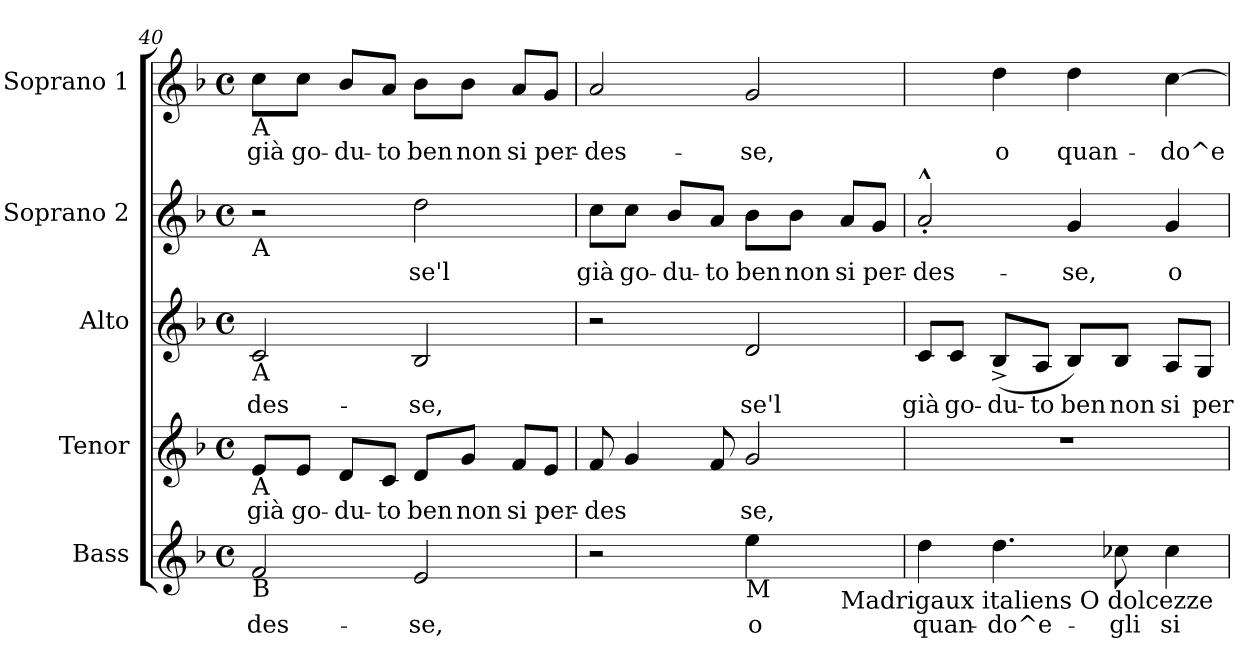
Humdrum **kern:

**kern	**text	**kern	**text	**kern	**text	**kern	**text	**kern	**text
*part5	*part5	*part4	*part4	*part3	*part3	*part2	*part2	*part1	*part1
*staff5	*staff5	*staff4	*staff4	*staff3	*staff3	*staff2	*staff2	*staff1	*staff1
*I"Bass	*	*I"Tenor	*	*I"Alto	*	*I"Soprano 2	*	*I"Soprano 1	*
!!LO:PB:g=z
*k[b-]	*	*k[b-]	*	*k[b-]	*	*k[b-]	*	*k[b-]	*
*F:	*	*F:	*	*F:	*	*F:	*	*F:	*
*M4/4	*	*M4/4	*	*M4/4	*	*M4/4	*	*M4/4	*
*met(c)	*	*met(c)	*	*met(c)	*	*met(c)	*	*met(c)	*
=40	=40	=40	=40	=40	=40	=40	=40	=40	=40
!	!	!	!	!	!	!	!	!LO:TX:b:t=A	!
!	!	!	!	!	!	!LO:TX:b:t=A	!	!	!
!	!	!	!	!LO:TX:b:t=A	!	!	!	!	!
!	!	!LO:TX:b:t=A	!	!	!	!	!	!	!
!LO:TX:b:t=B	!	!	!	!	!	!	!	!	!
!	!LO:LY:b:rj	!	!LO:LY:b:rj	!	!LO:LY:b:rj	!	!	!	!LO:LY:b:rj
2f/	-des-	8e/L	già	2c/	-des-	2r	.	8cc\L	già
!	!	!	!LO:LY:b:rj	!	!	!	!	!	!LO:LY:b:rj
.	.	8e/J	go-	.	.	.	.	8cc\J	go-
!	!	!	!LO:LY:b:rj	!	!	!	!	!	!LO:LY:b:rj
.	.	8d/L	-du-	.	.	.	.	8b-/L	-du-
!	!	!	!LO:LY:b:rj	!	!	!	!	!	!LO:LY:b:rj
.	.	8c/J	-to	.	.	.	.	8a/J	-to
!	!LO:LY:b:rj	!	!LO:LY:b:rj	!	!LO:LY:b:rj	!	!LO:LY:b:rj	!	!LO:LY:b:rj
2e/	-se,	8d/L	ben	2B-/	-se,	2dd\	se'l	8b-\L	ben
!	!	!	!LO:LY:b:rj	!	!	!	!	!	!LO:LY:b:rj
.	.	8g/J	non	.	.	.	.	8b-\J	non
!	!	!	!LO:LY:b:rj	!	!	!	!	!	!LO:LY:b:rj
.	.	8f/L	si	.	.	.	.	8a/L	si
!	!	!	!LO:LY:b:rj	!	!	!	!	!	!LO:LY:b:rj
.	.	8e/J	per-	.	.	.	.	8g/J	per-
=41	=41	=41	=41	=41	=41	=41	=41	=41	=41
!	!	!	!LO:LY:b:rj	!	!	!	!LO:LY:b:rj	!	!LO:LY:b:rj
2r	.	8f/	-des-	2r	.	8cc\L	già	2a/	-des-
!	!	!	!LO:LY:b:rj	!	!	!	!LO:LY:b:rj	!	!
.	.	4g/	--	.	.	8cc\J	go-	.	.
!	!	!	!	!	!	!	!LO:LY:b:rj	!	!
.	.	.	.	.	.	8b-/L	-du-	.	.
!	!	!	!LO:LY:b:rj	!	!	!	!LO:LY:b:rj	!	!
.	.	8f/	--	.	.	8a/J	-to	.	.
!LO:TX:b:t=M	!	!	!	!	!	!	!	!	!
!	!LO:LY:b:rj	!	!LO:LY:b:rj	!	!LO:LY:b:rj	!	!LO:LY:b:rj	!	!LO:LY:b:rj
4ee\	o	2g/	-se,	2d/	se'l	8b-\L	ben	2g/	-se,
!	!	!	!	!	!	!	!LO:LY:b:rj	!	!
.	.	.	.	.	.	8b-\J	non	.	.
!LO:TX:b:t=Madrigaux italiens O dolcezze	!	!	!	!	!	!	!	!	!
!	!	!	!	!	!	!	!LO:LY:b:rj	!	!
4ryy	.	.	.	.	.	8a/L	si	.	.
!	!	!	!	!	!	!	!LO:LY:b:rj	!	!
.	.	.	.	.	.	8g/J	per-	.	.
=42	=42	=42	=42	=42	=42	=42	=42	=42	=42
!	!LO:LY:b:rj	!	!	!	!LO:LY:b:rj	!	!LO:LY:b:rj	!	!
4dd\	quan-	1r	.	8c/L	già	2a^^>'>/	-des-	4ryy	.
!	!	!	!	!	!LO:LY:b:rj	!	!	!	!
.	.	.	.	8c/J	go-	.	.	.	.
!	!LO:LY:b:rj	!	!	!	!LO:LY:b:rj	!	!	!	!LO:LY:b:rj
4.dd\	-do^e-	.	.	(>8B-^>/L	-du-	.	.	4dd\	o
!	!	!	!	!	!LO:LY:b:rj	!	!	!	!
.	.	.	.	8A/J	-to	.	.	.	.
!	!	!	!	!	!LO:LY:b:rj	!	!LO:LY:b:rj	!	!LO:LY:b:rj
.	.	.	.	8B-/L)	ben	4g/	-se,	4dd\	quan-
!	!LO:LY:b:rj	!	!	!	!LO:LY:b:rj	!	!	!	!
8cc-X\	-gli	.	.	8B-/J	non	.	.	.	.
!	!LO:LY:b:rj	!	!	!	!LO:LY:b:rj	!	!LO:LY:b:rj	!	!LO:LY:b:rj
4cc-\	si	.	.	8A/L	si	4g/	o	[>4cc\	-do^e-
!	!	!	!	!	!LO:LY:b:rj	!	!	!	!
.	.	.	.	8G/J	per-	.	.	.	.
=	=	=	=	=	=	=	=	=	=
*-	*-	*-	*-	*-	*-	*-	*-	*-	*-
